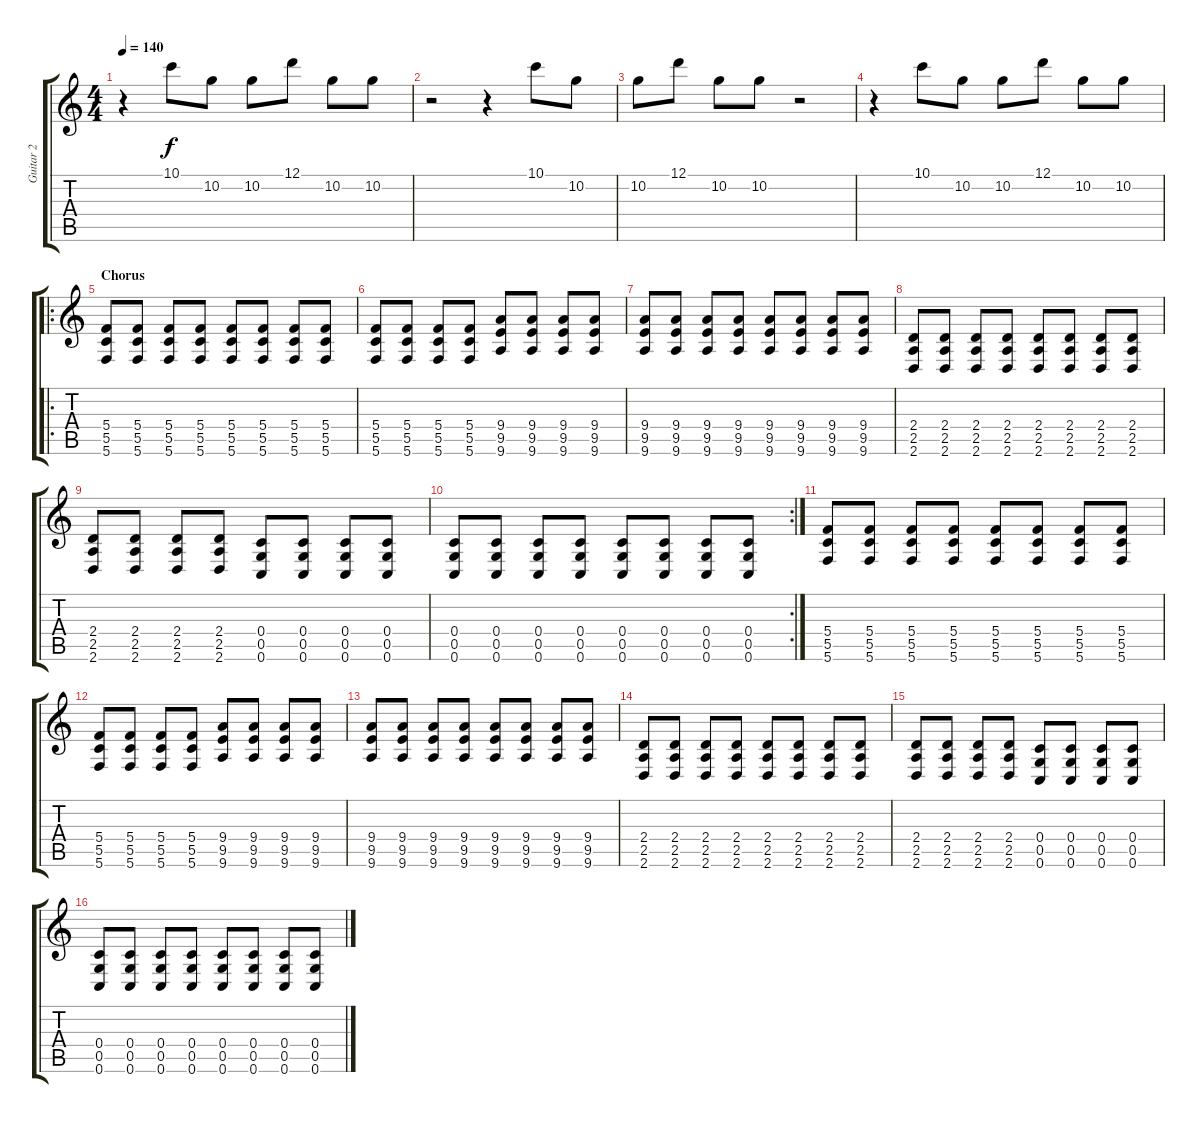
\track ("Guitar 2" "Guitar 2") {instrument distortionguitar}
\staff {score tabs}
\tuning (D4 A3 F3 C3 G2 C2) {hide}
\ts (4 4)
\tempo 140
\clef g2
\ks c
r.4{dy f} 10.1.8 10.2.8 10.2.8 12.1.8 10.2.8 10.2.8 |
r.2 r.4 10.1.8 10.2.8 |
10.2.8 12.1.8 10.2.8 10.2.8 r.2 |
r.4 10.1.8 10.2.8 10.2.8 12.1.8 10.2.8 10.2.8 |
\ro
\section ("" "Chorus")
(5.4 5.5 5.6).8{instrument distortionguitar} (5.4 5.5 5.6).8 (5.4 5.5 5.6).8 (5.4 5.5 5.6).8 (5.4 5.5 5.6).8 (5.4 5.5 5.6).8 (5.4 5.5 5.6).8 (5.4 5.5 5.6).8 |
(5.4 5.5 5.6).8 (5.4 5.5 5.6).8 (5.4 5.5 5.6).8 (5.4 5.5 5.6).8 (9.4 9.5 9.6).8 (9.4 9.5 9.6).8 (9.4 9.5 9.6).8 (9.4 9.5 9.6).8 |
(9.4 9.5 9.6).8 (9.4 9.5 9.6).8 (9.4 9.5 9.6).8 (9.4 9.5 9.6).8 (9.4 9.5 9.6).8 (9.4 9.5 9.6).8 (9.4 9.5 9.6).8 (9.4 9.5 9.6).8 |
(2.4 2.5 2.6).8 (2.4 2.5 2.6).8 (2.4 2.5 2.6).8 (2.4 2.5 2.6).8 (2.4 2.5 2.6).8 (2.4 2.5 2.6).8 (2.4 2.5 2.6).8 (2.4 2.5 2.6).8 |
(2.4 2.5 2.6).8 (2.4 2.5 2.6).8 (2.4 2.5 2.6).8 (2.4 2.5 2.6).8 (0.4 0.5 0.6).8 (0.4 0.5 0.6).8 (0.4 0.5 0.6).8 (0.4 0.5 0.6).8 |
\rc 2
(0.4 0.5 0.6).8 (0.4 0.5 0.6).8 (0.4 0.5 0.6).8 (0.4 0.5 0.6).8 (0.4 0.5 0.6).8 (0.4 0.5 0.6).8 (0.4 0.5 0.6).8 (0.4 0.5 0.6).8 |
(5.4 5.5 5.6).8 (5.4 5.5 5.6).8 (5.4 5.5 5.6).8 (5.4 5.5 5.6).8 (5.4 5.5 5.6).8 (5.4 5.5 5.6).8 (5.4 5.5 5.6).8 (5.4 5.5 5.6).8 |
(5.4 5.5 5.6).8 (5.4 5.5 5.6).8 (5.4 5.5 5.6).8 (5.4 5.5 5.6).8 (9.4 9.5 9.6).8 (9.4 9.5 9.6).8 (9.4 9.5 9.6).8 (9.4 9.5 9.6).8 |
(9.4 9.5 9.6).8 (9.4 9.5 9.6).8 (9.4 9.5 9.6).8 (9.4 9.5 9.6).8 (9.4 9.5 9.6).8 (9.4 9.5 9.6).8 (9.4 9.5 9.6).8 (9.4 9.5 9.6).8 |
(2.4 2.5 2.6).8 (2.4 2.5 2.6).8 (2.4 2.5 2.6).8 (2.4 2.5 2.6).8 (2.4 2.5 2.6).8 (2.4 2.5 2.6).8 (2.4 2.5 2.6).8 (2.4 2.5 2.6).8 |
(2.4 2.5 2.6).8 (2.4 2.5 2.6).8 (2.4 2.5 2.6).8 (2.4 2.5 2.6).8 (0.4 0.5 0.6).8 (0.4 0.5 0.6).8 (0.4 0.5 0.6).8 (0.4 0.5 0.6).8 |
(0.4 0.5 0.6).8 (0.4 0.5 0.6).8 (0.4 0.5 0.6).8 (0.4 0.5 0.6).8 (0.4 0.5 0.6).8 (0.4 0.5 0.6).8 (0.4 0.5 0.6).8 (0.4 0.5 0.6).8
